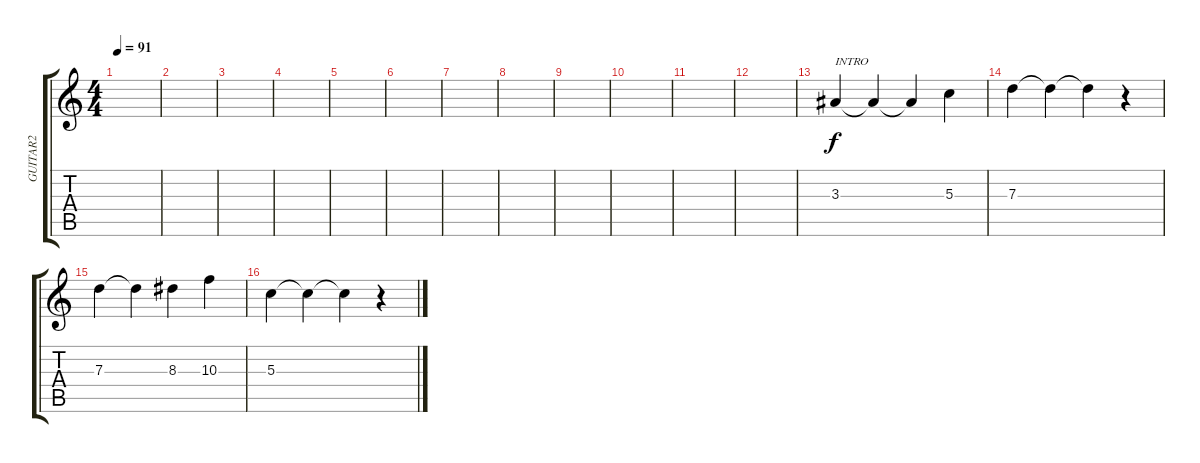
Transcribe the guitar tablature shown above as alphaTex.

\track ("GUITAR2" "GUITAR2") {instrument distortionguitar}
\staff {score tabs}
\tuning (E4 B3 G3 D3 A2 E2) {hide}
\ts (4 4)
\tempo 91
\clef g2
\ks c
|
|
|
|
|
|
|
|
|
|
|
|
3.3.4{txt "INTRO"} 3.3{t}.4 3.3{t}.4 5.3.4 |
7.3.4 7.3{t}.4 7.3{t}.4 r.4 |
7.3.4 7.3{t}.4 8.3.4 10.3.4 |
5.3.4 5.3{t}.4 5.3{t}.4 r.4
